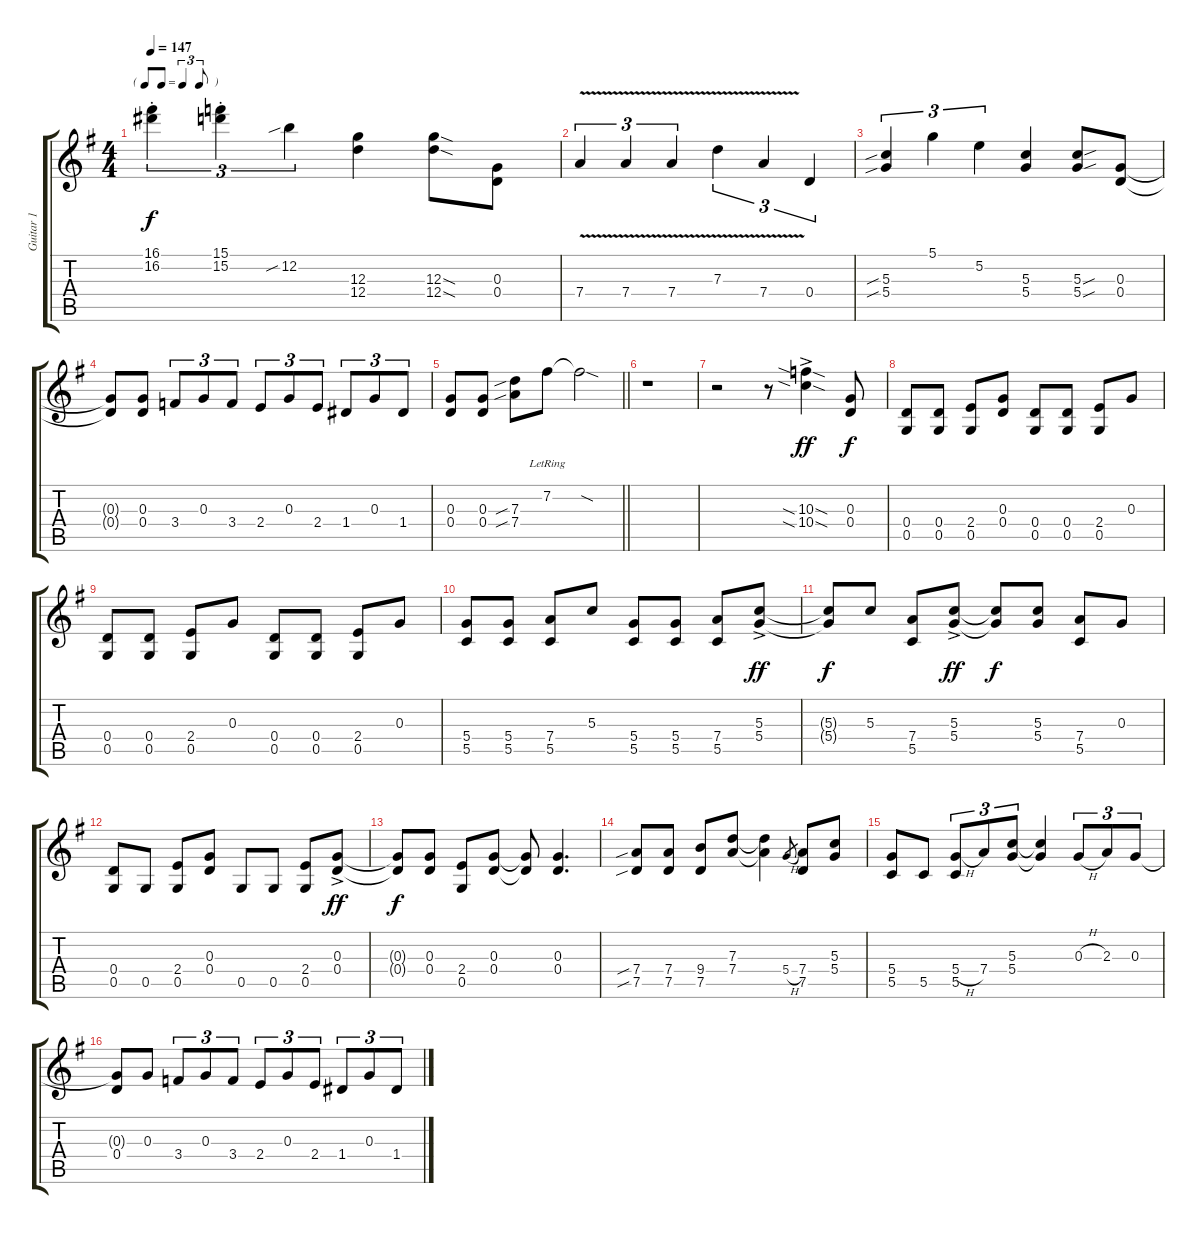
\track ("Guitar 1" "Guitar 1") {instrument overdrivenguitar}
\staff {score tabs}
\tuning (D4 B3 G3 D3 G2 D2) {hide}
\ts (4 4)
\tf triplet8th
\tempo 147
\clef g2
\ks g
(16.1{st} 16.2{st}).4{tu (3 2) dy f} (15.1{st} 15.2{st}).4{tu (3 2)} 12.2{sib}.4{tu (3 2)} (12.3 12.4).4 (12.3{sod} 12.4{sod}).8 (0.3 0.4).8 |
7.4{v}.4{tu (3 2)} 7.4{v}.4{tu (3 2)} 7.4{v}.4{tu (3 2)} 7.3{v}.4{tu (3 2)} 7.4{v}.4{tu (3 2)} 0.4.4{tu (3 2)} |
(5.3{sib} 5.4{sib}).4{tu (3 2)} 5.1.4{tu (3 2)} 5.2.4{tu (3 2)} (5.3 5.4).4 (5.3{sou} 5.4{sou}).8 (0.3 0.4).8 |
(0.3{t} 0.4{t}).8 (0.3 0.4).8 3.4.8{tu (3 2)} 0.3.8{tu (3 2)} 3.4.8{tu (3 2)} 2.4.8{tu (3 2)} 0.3.8{tu (3 2)} 2.4.8{tu (3 2)} 1.4.8{tu (3 2)} 0.3.8{tu (3 2)} 1.4.8{tu (3 2)} |
\barLineRight lightlight
(0.3 0.4).8 (0.3 0.4).8 (7.3{sib} 7.4{sib}).8 7.2{lr}.8 7.2{sod t}.2 |
r.1 |
r.2 r.8 (10.3{sia sod ac} 10.4{sia sod ac}).4{dy ff} (0.3 0.4).8{dy f} |
(0.4 0.5).8 (0.4 0.5).8 (2.4 0.5).8 (0.3 0.4).8 (0.4 0.5).8 (0.4 0.5).8 (2.4 0.5).8 0.3.8 |
(0.4 0.5).8 (0.4 0.5).8 (2.4 0.5).8 0.3.8 (0.4 0.5).8 (0.4 0.5).8 (2.4 0.5).8 0.3.8 |
(5.4 5.5).8 (5.4 5.5).8 (7.4 5.5).8 5.3.8 (5.4 5.5).8 (5.4 5.5).8 (7.4 5.5).8 (5.3{ac} 5.4{ac}).8{dy ff} |
(5.3{t} 5.4{t}).8{dy f} 5.3.8 (7.4 5.5).8 (5.3{ac} 5.4{ac}).8{dy ff} (5.3{t} 5.4{t}).8{dy f} (5.3 5.4).8 (7.4 5.5).8 0.3.8 |
(0.4 0.5).8 0.5.8 (2.4 0.5).8 (0.3 0.4).8 0.5.8 0.5.8 (2.4 0.5).8 (0.3{ac} 0.4{ac}).8{dy ff} |
(0.3{t} 0.4{t}).8{dy f} (0.3 0.4).8 (2.4 0.5).8 (0.3 0.4).8 (0.3{t} 0.4{t}).8 (0.3 0.4).4{d} |
(7.4{sib} 7.5{sib}).8 (7.4 7.5).8 (9.4 7.5).8 (7.3 7.4).8 (7.3{t} 7.4{t}).4 5.4{h}.8{gr} (7.4 7.5).8 (5.3 5.4).8 |
(5.4 5.5).8 5.5.8 (5.4{h} 5.5).8{tu (3 2)} 7.4.8{tu (3 2)} (5.3 5.4).8{tu (3 2)} (5.3{t} 5.4{t}).4 0.3{h}.8{tu (3 2)} 2.3.8{tu (3 2)} 0.3.8{tu (3 2)} |
(0.3{t} 0.4).8 0.3.8 3.4.8{tu (3 2)} 0.3.8{tu (3 2)} 3.4.8{tu (3 2)} 2.4.8{tu (3 2)} 0.3.8{tu (3 2)} 2.4.8{tu (3 2)} 1.4.8{tu (3 2)} 0.3.8{tu (3 2)} 1.4.8{tu (3 2)}
